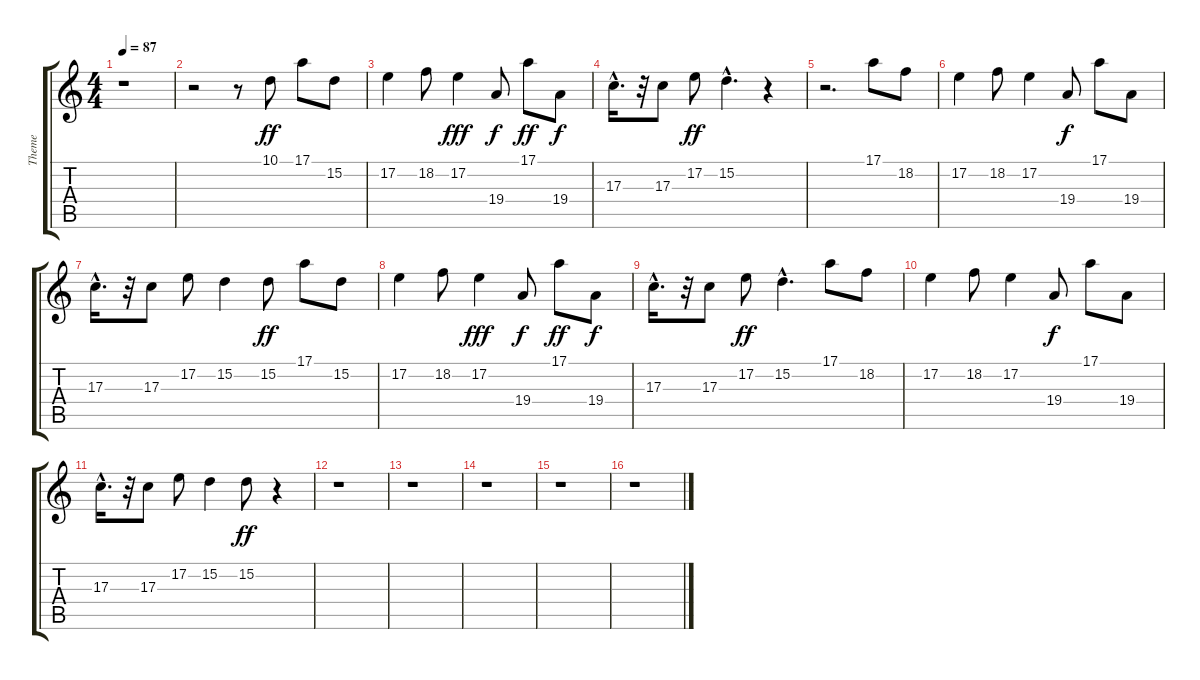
\track ("Theme" "Theme") {instrument fx5brightness}
\staff {score tabs}
\tuning (E4 B3 G3 D3 A2 E2) {hide}
\ts (4 4)
\tempo 87
\clef g2
\ks c
r.1{dy ff} |
r.2 r.8 10.1.8 17.1.8 15.2.8 |
17.2.4 18.2.8 17.2.4{dy fff} 19.4.8{dy f} 17.1.8{dy ff} 19.4.8{dy f} |
17.3{hac}.16{d} r.32 17.3.8 17.2.8{dy ff} 15.2{hac}.4{d} r.4 |
r.2{d} 17.1.8 18.2.8 |
17.2.4 18.2.8 17.2.4 19.4.8{dy f} 17.1.8 19.4.8 |
17.3{hac}.16{d} r.32 17.3.8 17.2.8 15.2.4 15.2.8{dy ff} 17.1.8 15.2.8 |
17.2.4 18.2.8 17.2.4{dy fff} 19.4.8{dy f} 17.1.8{dy ff} 19.4.8{dy f} |
17.3{hac}.16{d} r.32 17.3.8 17.2.8{dy ff} 15.2{hac}.4{d} 17.1.8 18.2.8 |
17.2.4 18.2.8 17.2.4 19.4.8{dy f} 17.1.8 19.4.8 |
17.3{hac}.16{d} r.32 17.3.8 17.2.8 15.2.4 15.2.8{dy ff} r.4 |
r.1 |
r.1 |
r.1 |
r.1 |
r.1
